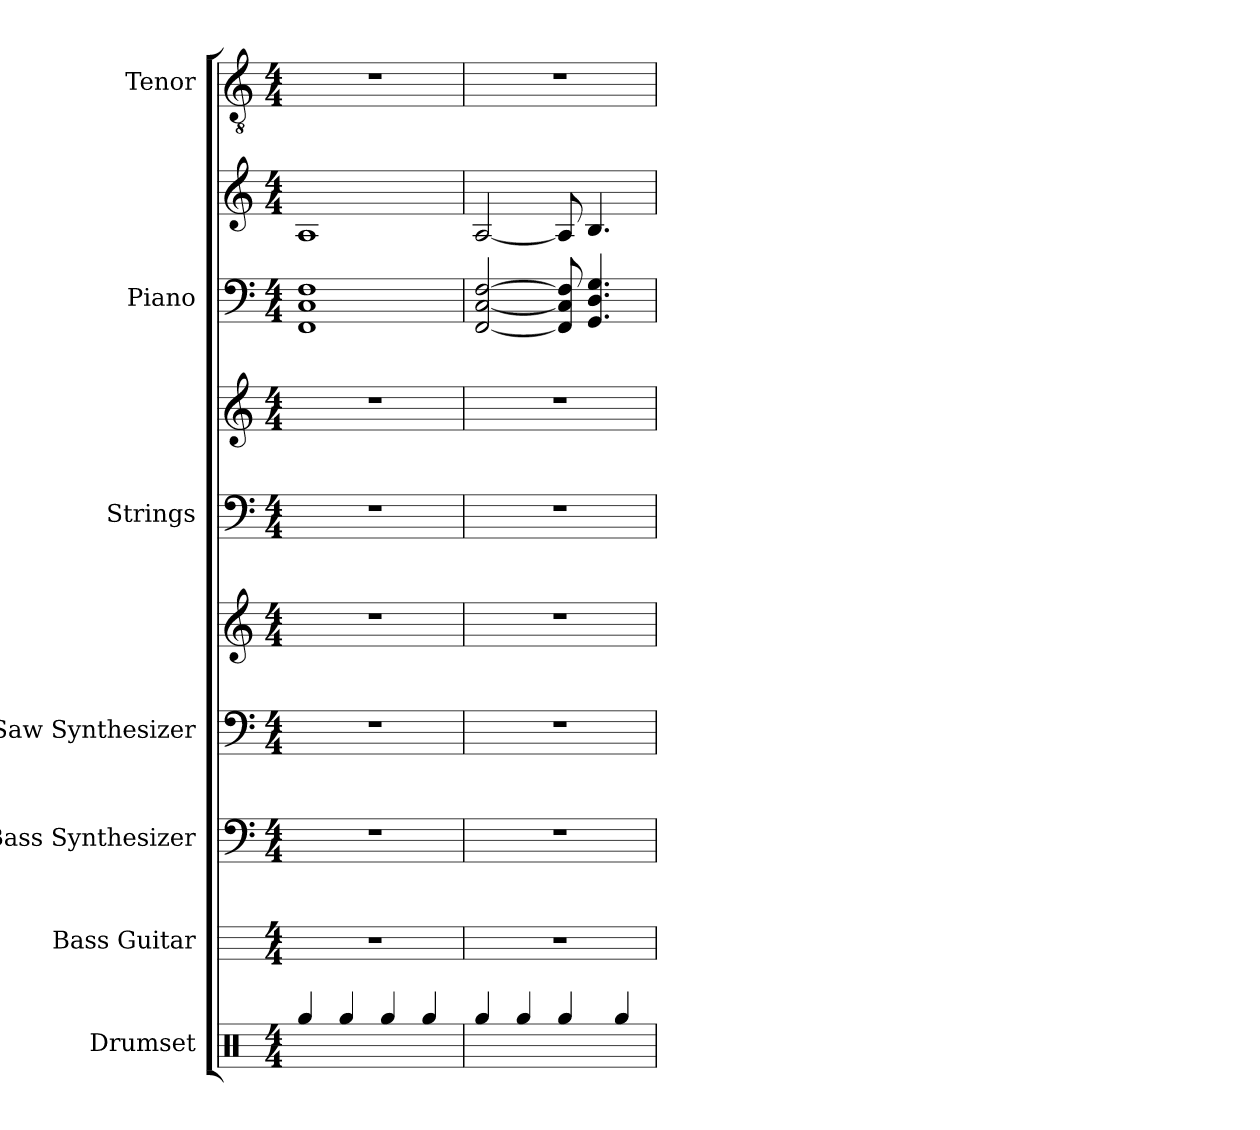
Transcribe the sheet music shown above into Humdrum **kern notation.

**kern	**kern	**kern	**kern	**kern	**kern	**kern	**kern	**kern	**kern
*part7	*part6	*part5	*part4	*part4	*part3	*part3	*part2	*part2	*part1
*staff10	*staff9	*staff8	*staff7	*staff6	*staff5	*staff4	*staff3	*staff2	*staff1
*I"Drumset	*I"Bass Guitar	*I"Bass Synthesizer	*I"Saw Synthesizer	*	*I"Strings	*	*I"Piano	*	*I"Tenor
*I'D. Set	*I'B. Guit.	*I'Synth.	*I'Synth.	*	*I'St.	*	*I'Pno.	*	*I'T.
*	*stria4	*	*	*	*	*	*	*	*
*clefX	*	*clefF4	*clefF4	*clefG2	*clefF4	*clefG2	*clefF4	*clefG2	*clefGv2
*	*ITrd7c12	*	*	*	*	*	*	*	*
*k[]	*k[]	*k[]	*k[]	*k[]	*k[]	*k[]	*k[]	*k[]	*k[]
*M4/4	*M4/4	*M4/4	*M4/4	*M4/4	*M4/4	*M4/4	*M4/4	*M4/4	*M4/4
*MM130	*MM130	*MM130	*MM130	*MM130	*MM130	*MM130	*MM130	*MM130	*MM130
=1	=1	=1	=1	=1	=1	=1	=1	=1	=1
4Rgg/	1r	1r	1r	1r	1r	1r	1FF 1C 1F	1A	1r
4Rgg/	.	.	.	.	.	.	.	.	.
4Rgg/	.	.	.	.	.	.	.	.	.
4Rgg/	.	.	.	.	.	.	.	.	.
=2	=2	=2	=2	=2	=2	=2	=2	=2	=2
4Rgg/	1r	1r	1r	1r	1r	1r	[2FF/ [2C/ [2F/	[2A/	1r
4Rgg/	.	.	.	.	.	.	.	.	.
4Rgg/	.	.	.	.	.	.	8FF/] 8C/] 8F/]	8A/]	.
.	.	.	.	.	.	.	4.GG/ 4.D/ 4.G/	4.B/	.
4Rgg/	.	.	.	.	.	.	.	.	.
=	=	=	=	=	=	=	=	=	=
*-	*-	*-	*-	*-	*-	*-	*-	*-	*-
